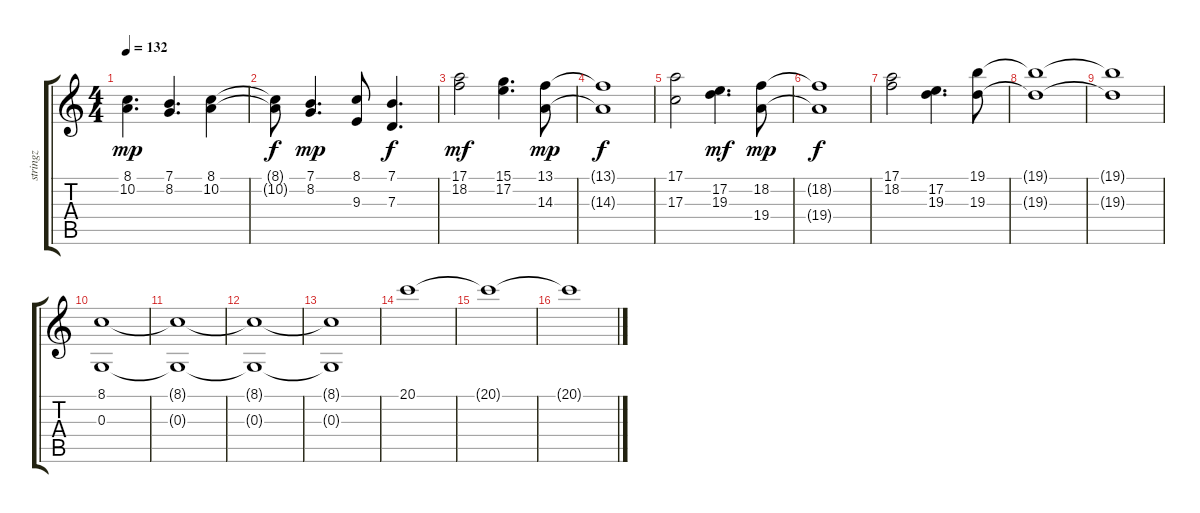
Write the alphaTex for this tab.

\track ("stringz" "stringz") {instrument stringensemble1}
\staff {score tabs}
\tuning (E4 B3 G3 D3 A2 E2) {hide}
\ts (4 4)
\tempo 132
\clef g2
\ks c
(8.1 10.2).4{d dy mp} (7.1 8.2).4{d} (8.1 10.2).4 |
(8.1{t} 10.2{t}).8{dy f} (7.1 8.2).4{d dy mp} (8.1 9.3).8 (7.1 7.3).4{d dy f} |
(17.1 18.2).2{dy mf} (15.1 17.2).4{d} (13.1 14.3).8{dy mp} |
(13.1{t} 14.3{t}).1{dy f} |
(17.1 17.3).2 (17.2 19.3).4{d dy mf} (18.2 19.4).8{dy mp} |
(18.2{t} 19.4{t}).1{dy f} |
(17.1 18.2).2 (17.2 19.3).4{d} (19.1 19.3).8 |
(19.1{t} 19.3{t}).1 |
(19.1{t} 19.3{t}).1 |
(8.1 0.3).1 |
(8.1{t} 0.3{t}).1 |
(8.1{t} 0.3{t}).1 |
(8.1{t} 0.3{t}).1 |
20.1.1 |
20.1{t}.1 |
20.1{t}.1
